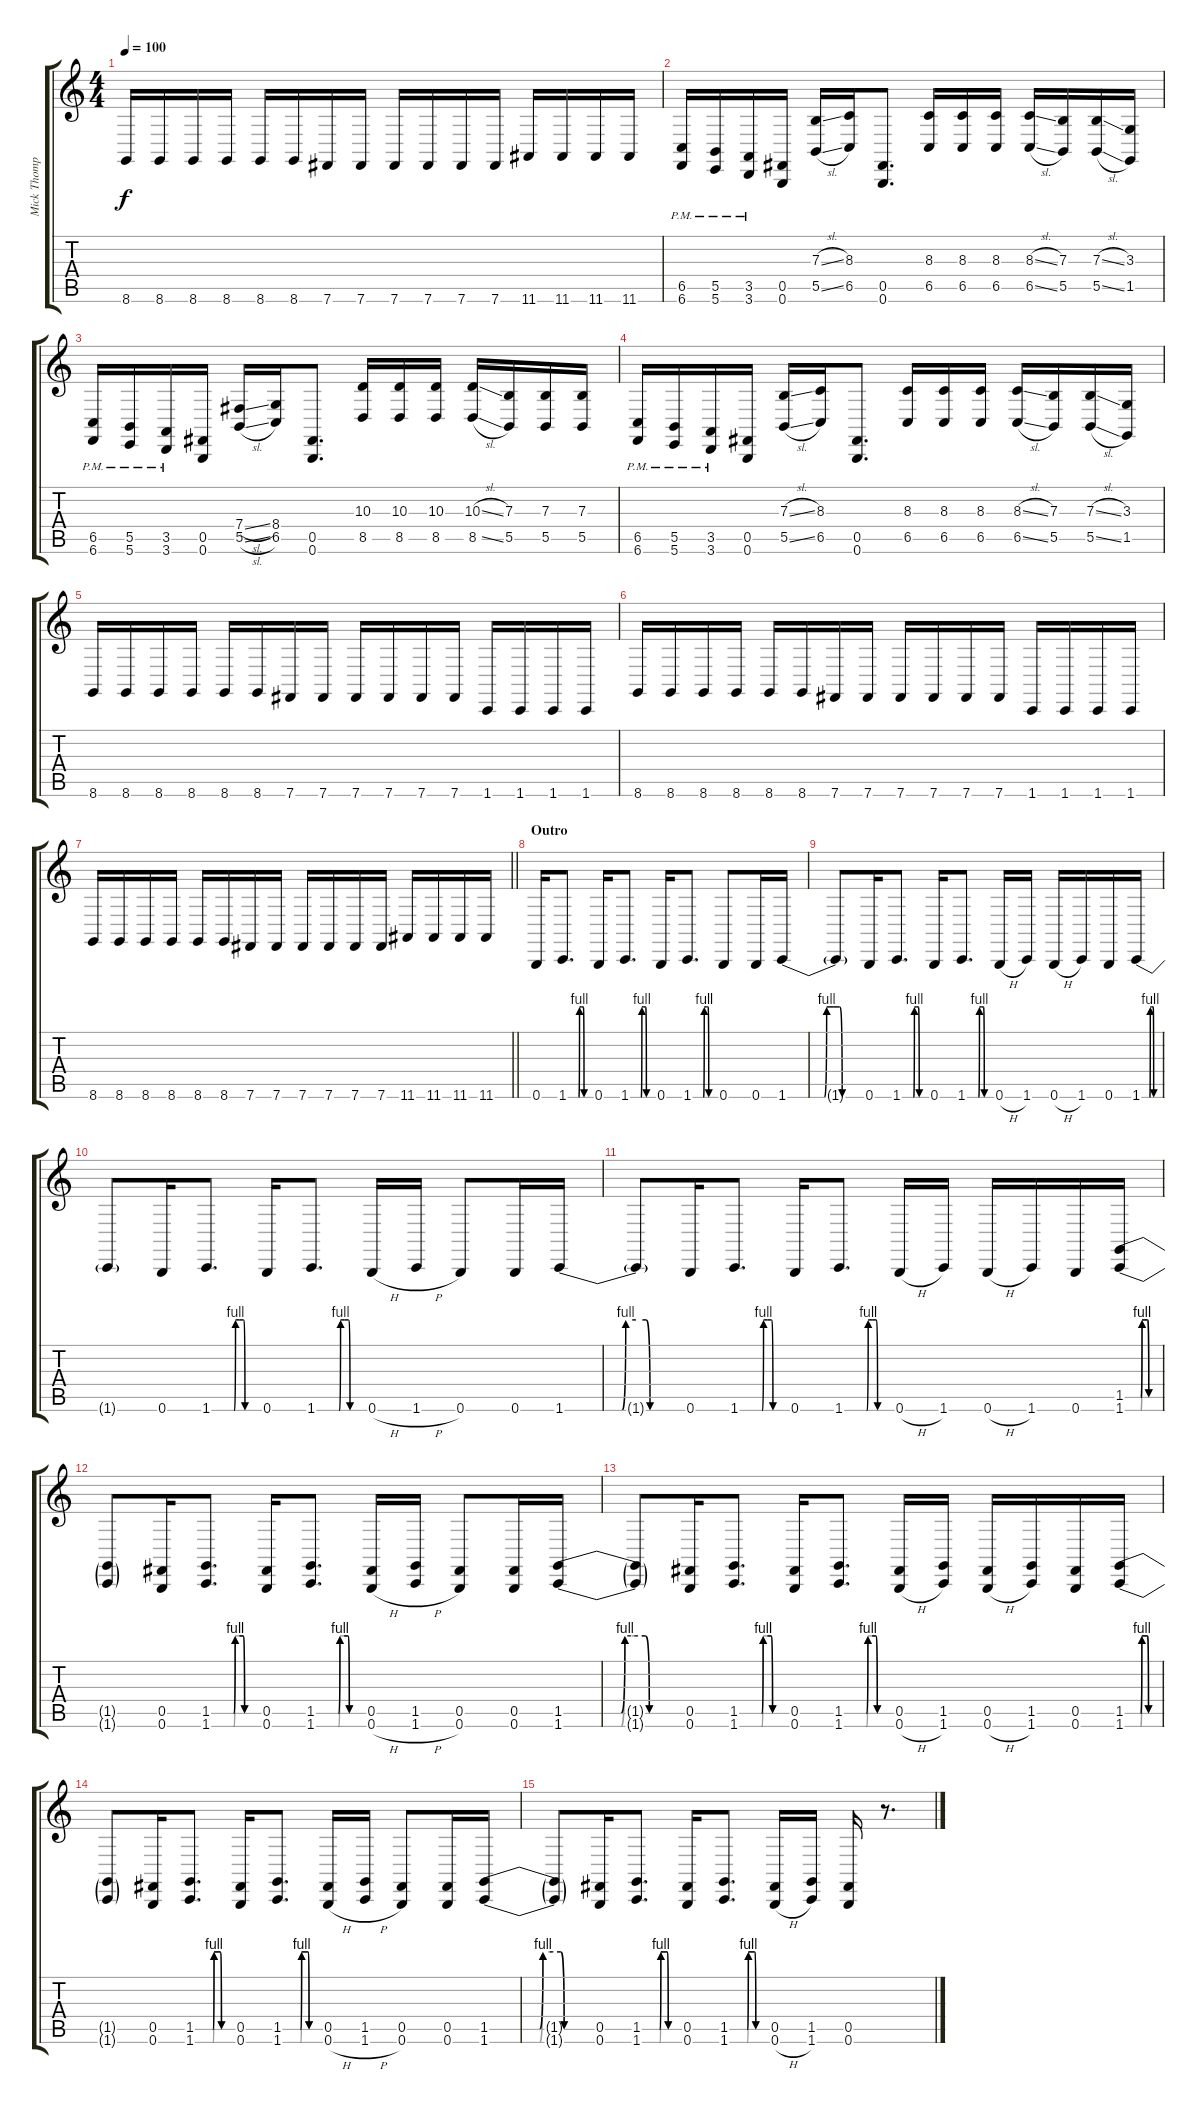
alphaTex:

\track ("Mick Thompson" "Mick Thomp") {instrument lead1square}
\staff {score tabs}
\tuning (Db4 Ab3 E3 B2 Gb2 B1) {hide}
\ts (4 4)
\tempo 100
\clef g2
\ks c
8.6.16{dy f} 8.6.16 8.6.16 8.6.16 8.6.16 8.6.16 7.6.16 7.6.16 7.6.16 7.6.16 7.6.16 7.6.16 11.6.16 11.6.16 11.6.16 11.6.16 |
(6.5{pm} 6.6{pm}).16 (5.5{pm} 5.6{pm}).16 (3.5{pm} 3.6{pm}).16 (0.5 0.6).16 (7.3{sl} 5.5{sl}).16 (8.3 6.5).16 (0.5 0.6).8{d} (8.3 6.5).16 (8.3 6.5).16 (8.3 6.5).16 (8.3{sl} 6.5{sl}).16 (7.3 5.5).16 (7.3{sl} 5.5{sl}).16 (3.3 1.5).16 |
(6.5{pm} 6.6{pm}).16 (5.5{pm} 5.6{pm}).16 (3.5{pm} 3.6{pm}).16 (0.5 0.6).16 (7.4{sl} 5.5{sl}).16 (8.4 6.5).16 (0.5 0.6).8{d} (10.3 8.5).16 (10.3 8.5).16 (10.3 8.5).16 (10.3{sl} 8.5{sl}).16 (7.3 5.5).16 (7.3 5.5).16 (7.3 5.5).16 |
(6.5{pm} 6.6{pm}).16 (5.5{pm} 5.6{pm}).16 (3.5{pm} 3.6{pm}).16 (0.5 0.6).16 (7.3{sl} 5.5{sl}).16 (8.3 6.5).16 (0.5 0.6).8{d} (8.3 6.5).16 (8.3 6.5).16 (8.3 6.5).16 (8.3{sl} 6.5{sl}).16 (7.3 5.5).16 (7.3{sl} 5.5{sl}).16 (3.3 1.5).16 |
8.6.16 8.6.16 8.6.16 8.6.16 8.6.16 8.6.16 7.6.16 7.6.16 7.6.16 7.6.16 7.6.16 7.6.16 1.6.16 1.6.16 1.6.16 1.6.16 |
8.6.16 8.6.16 8.6.16 8.6.16 8.6.16 8.6.16 7.6.16 7.6.16 7.6.16 7.6.16 7.6.16 7.6.16 1.6.16 1.6.16 1.6.16 1.6.16 |
\barLineRight lightlight
8.6.16 8.6.16 8.6.16 8.6.16 8.6.16 8.6.16 7.6.16 7.6.16 7.6.16 7.6.16 7.6.16 7.6.16 11.6.16 11.6.16 11.6.16 11.6.16 |
\section ("" "Outro")
0.6.16 1.6{be (custom 0 0 28 0 30 4 35 4 40 4 42 0 60 0)}.8{d} 0.6.16 1.6{be (custom 0 0 28 0 30 4 35 4 40 4 42 0 60 0)}.8{d} 0.6.16 1.6{be (custom 0 0 28 0 30 4 35 4 40 4 42 0 60 0)}.8{d} 0.6.8 0.6.16 1.6{be (custom 0 0 28 0 30 4 35 4 40 4 42 0 60 0)}.16 |
1.6{t}.8 0.6.16 1.6{be (custom 0 0 28 0 30 4 35 4 40 4 42 0 60 0)}.8{d} 0.6.16 1.6{be (custom 0 0 28 0 30 4 35 4 40 4 42 0 60 0)}.8{d} 0.6{h}.16 1.6.16 0.6{h}.16 1.6.16 0.6.16 1.6{be (custom 0 0 28 0 30 4 35 4 40 4 42 0 60 0)}.16 |
1.6{t}.8 0.6.16 1.6{be (custom 0 0 28 0 30 4 35 4 40 4 42 0 60 0)}.8{d} 0.6.16 1.6{be (custom 0 0 28 0 30 4 35 4 40 4 42 0 60 0)}.8{d} 0.6{h}.16 1.6{h}.16 0.6.8 0.6.16 1.6{be (custom 0 0 28 0 30 4 35 4 40 4 42 0 60 0)}.16 |
1.6{t}.8 0.6.16 1.6{be (custom 0 0 28 0 30 4 35 4 40 4 42 0 60 0)}.8{d} 0.6.16 1.6{be (custom 0 0 28 0 30 4 35 4 40 4 42 0 60 0)}.8{d} 0.6{h}.16 1.6.16 0.6{h}.16 1.6.16 0.6.16 (1.5{be (custom 0 0 28 0 30 4 40 4 42 0 60 0)} 1.6{be (custom 0 0 28 0 30 4 35 4 40 4 42 0 60 0)}).16 |
(1.5{t} 1.6{t}).8 (0.5 0.6).16 (1.5{be (custom 0 0 28 0 30 4 40 4 42 0 60 0)} 1.6{be (custom 0 0 28 0 30 4 35 4 40 4 42 0 60 0)}).8{d} (0.5 0.6).16 (1.5{be (custom 0 0 28 0 30 4 40 4 42 0 60 0)} 1.6{be (custom 0 0 28 0 30 4 35 4 40 4 42 0 60 0)}).8{d} (0.5 0.6{h}).16 (1.5 1.6{h}).16 (0.5 0.6).8 (0.5 0.6).16 (1.5{be (custom 0 0 28 0 30 4 40 4 42 0 60 0)} 1.6{be (custom 0 0 28 0 30 4 35 4 40 4 42 0 60 0)}).16 |
(1.5{t} 1.6{t}).8 (0.5 0.6).16 (1.5{be (custom 0 0 28 0 30 4 40 4 42 0 60 0)} 1.6{be (custom 0 0 28 0 30 4 35 4 40 4 42 0 60 0)}).8{d} (0.5 0.6).16 (1.5{be (custom 0 0 28 0 30 4 40 4 42 0 60 0)} 1.6{be (custom 0 0 28 0 30 4 35 4 40 4 42 0 60 0)}).8{d} (0.5 0.6{h}).16 (1.5 1.6).16 (0.5 0.6{h}).16 (1.5 1.6).16 (0.5 0.6).16 (1.5{be (custom 0 0 28 0 30 4 40 4 42 0 60 0)} 1.6{be (custom 0 0 28 0 30 4 35 4 40 4 42 0 60 0)}).16 |
(1.5{t} 1.6{t}).8 (0.5 0.6).16 (1.5{be (custom 0 0 28 0 30 4 40 4 42 0 60 0)} 1.6{be (custom 0 0 28 0 30 4 35 4 40 4 42 0 60 0)}).8{d} (0.5 0.6).16 (1.5{be (custom 0 0 28 0 30 4 40 4 42 0 60 0)} 1.6{be (custom 0 0 28 0 30 4 35 4 40 4 42 0 60 0)}).8{d} (0.5 0.6{h}).16 (1.5 1.6{h}).16 (0.5 0.6).8 (0.5 0.6).16 (1.5{be (custom 0 0 28 0 30 4 40 4 42 0 60 0)} 1.6{be (custom 0 0 28 0 30 4 35 4 40 4 42 0 60 0)}).16 |
(1.5{t} 1.6{t}).8 (0.5 0.6).16 (1.5{be (custom 0 0 28 0 30 4 40 4 42 0 60 0)} 1.6{be (custom 0 0 28 0 30 4 35 4 40 4 42 0 60 0)}).8{d} (0.5 0.6).16 (1.5{be (custom 0 0 28 0 30 4 40 4 42 0 60 0)} 1.6{be (custom 0 0 28 0 30 4 35 4 40 4 42 0 60 0)}).8{d} (0.5 0.6{h}).16 (1.5 1.6).16 (0.5 0.6).16 r.8{d}
